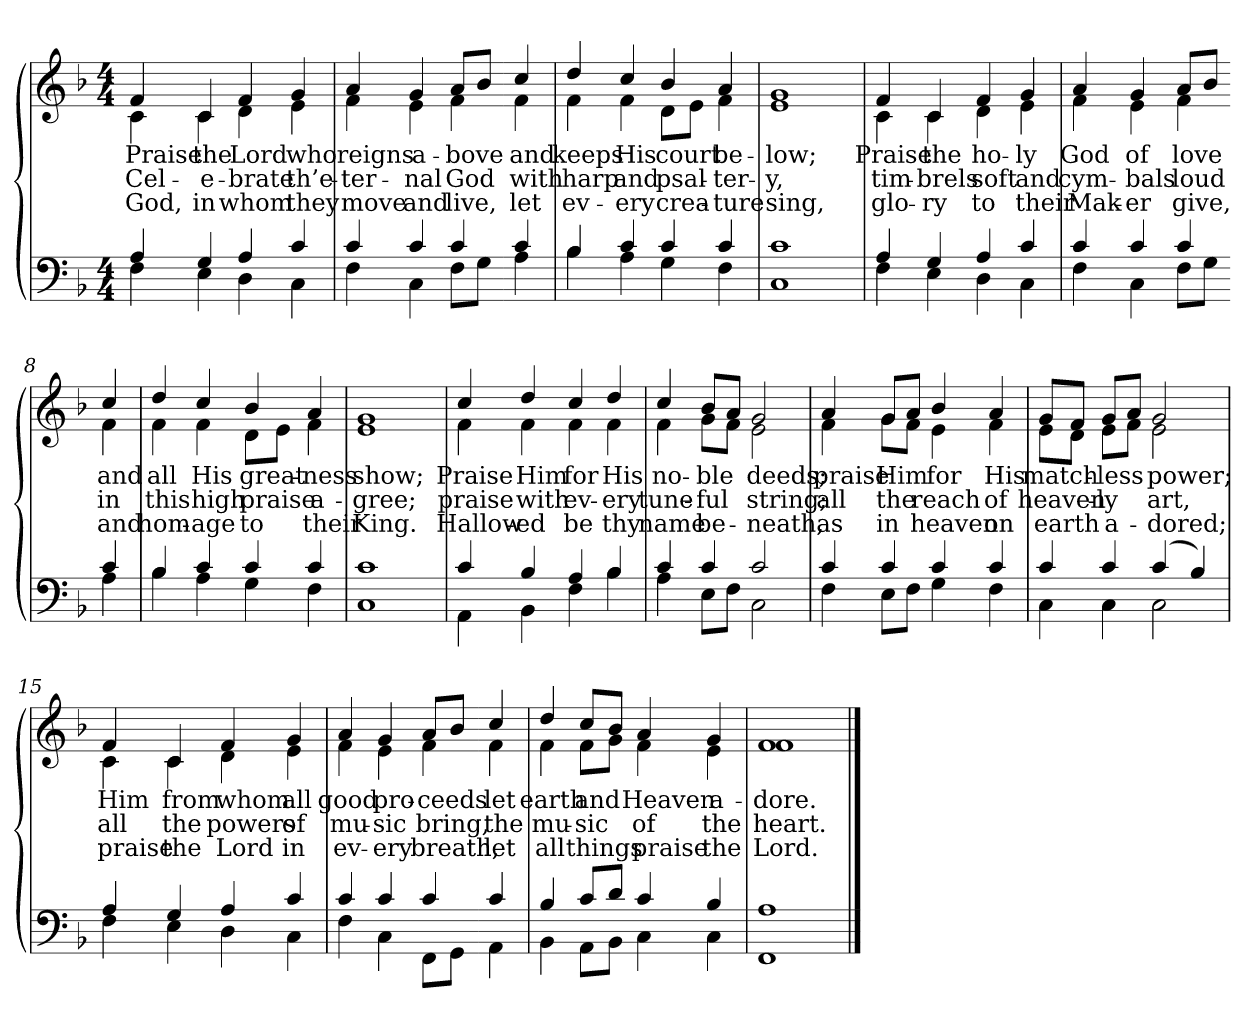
**kern	**kern	**text	**text	**text
*part2	*part1	*part1	*part1	*part1
*staff2	*staff1	*staff1	*staff1	*staff1
*clefF4	*clefG2	*	*	*
*k[b-]	*k[b-]	*	*	*
*M4/4	*M4/4	*	*	*
=1	=1	=1	=1	=1
*^	*	*	*	*
!	!	!LO:TX:b:i:t=Verse	!	!	!
!	!	!	!LO:LY:b	!LO:LY:b	!LO:LY:b
*	*	*^	*	*	*
4A/	4F\	4f/	4c\	Praise	Cel-	God,
!	!	!	!	!LO:LY:b	!LO:LY:b	!LO:LY:b
4G/	4E\	4c/	4c\	the	-e-	in
!	!	!	!	!LO:LY:b	!LO:LY:b	!LO:LY:b
4A/	4D\	4f/	4d\	Lord	-brate	whom
!	!	!	!	!LO:LY:b	!LO:LY:b	!LO:LY:b
4c/	4C\	4g/	4e\	who	th’e-	they
=2	=2	=2	=2	=2	=2	=2
!	!	!	!	!LO:LY:b	!LO:LY:b	!LO:LY:b
4c/	4F\	4a/	4f\	reigns	-ter-	move
!	!	!	!	!LO:LY:b	!LO:LY:b	!LO:LY:b
4c/	4C\	4g/	4e\	a-	-nal	and
!	!	!	!	!LO:LY:b	!LO:LY:b	!LO:LY:b
4c/	8F\L	8a/L	4f\	-bove	God	live,
.	8G\J	8b-/J	.	.	.	.
!!LO:LB:g=z	!!
=3-	=3-	=3-	=3-	=3-	=3-	=3-
!	!	!	!	!LO:LY:b	!LO:LY:b	!LO:LY:b
4c/	4A\	4cc/	4f\	and	with	let
=4	=4	=4	=4	=4	=4	=4
!	!	!	!	!LO:LY:b	!LO:LY:b	!LO:LY:b
4B-/	4B-\	4dd/	4f\	keeps	harp	ev-
!	!	!	!	!LO:LY:b	!LO:LY:b	!LO:LY:b
4c/	4A\	4cc/	4f\	His	and	-ery
!	!	!	!	!LO:LY:b	!LO:LY:b	!LO:LY:b
4c/	4G\	4b-/	8d\L	court	psal-	crea-
.	.	.	8e\J	.	.	.
!	!	!	!	!LO:LY:b	!LO:LY:b	!LO:LY:b
4c/	4F\	4a/	4f\	be-	-ter-	-ture
=5	=5	=5	=5	=5	=5	=5
!	!	!	!	!LO:LY:b	!LO:LY:b	!LO:LY:b
1c	1C	1g	1e	-low;	-y,	sing,
!!LO:LB:g=z	!!
=6	=6	=6	=6	=6	=6	=6
!	!	!	!	!LO:LY:b	!LO:LY:b	!LO:LY:b
4A/	4F\	4f/	4c\	Praise	tim-	glo-
!	!	!	!	!LO:LY:b	!LO:LY:b	!LO:LY:b
4G/	4E\	4c/	4c\	the	-brels	-ry
!	!	!	!	!LO:LY:b	!LO:LY:b	!LO:LY:b
4A/	4D\	4f/	4d\	ho-	soft	to
!	!	!	!	!LO:LY:b	!LO:LY:b	!LO:LY:b
4c/	4C\	4g/	4e\	-ly	and	their
=7	=7	=7	=7	=7	=7	=7
!	!	!	!	!LO:LY:b	!LO:LY:b	!LO:LY:b
4c/	4F\	4a/	4f\	God	cym-	Mak-
!	!	!	!	!LO:LY:b	!LO:LY:b	!LO:LY:b
4c/	4C\	4g/	4e\	of	-bals	-er
!	!	!	!	!LO:LY:b	!LO:LY:b	!LO:LY:b
4c/	8F\L	8a/L	4f\	love	loud	give,
.	8G\J	8b-/J	.	.	.	.
!!LO:LB:g=z	!!
=8-	=8-	=8-	=8-	=8-	=8-	=8-
!	!	!	!	!LO:LY:b	!LO:LY:b	!LO:LY:b
4c/	4A\	4cc/	4f\	and	in	and
=9	=9	=9	=9	=9	=9	=9
!	!	!	!	!LO:LY:b	!LO:LY:b	!LO:LY:b
4B-/	4B-\	4dd/	4f\	all	this	hom-
!	!	!	!	!LO:LY:b	!LO:LY:b	!LO:LY:b
4c/	4A\	4cc/	4f\	His	high	-age
!	!	!	!	!LO:LY:b	!LO:LY:b	!LO:LY:b
4c/	4G\	4b-/	8d\L	great-	praise	to
.	.	.	8e\J	.	.	.
!	!	!	!	!LO:LY:b	!LO:LY:b	!LO:LY:b
4c/	4F\	4a/	4f\	-ness	a-	their
=10	=10	=10	=10	=10	=10	=10
!	!	!	!	!LO:LY:b	!LO:LY:b	!LO:LY:b
1c	1C	1g	1e	show;	-gree;	King.
!!LO:LB:g=z	!!
=11	=11	=11	=11	=11	=11	=11
!	!	!	!	!LO:LY:b	!LO:LY:b	!LO:LY:b
4c/	4AA\	4cc/	4f\	Praise	praise	Hallow-
!	!	!	!	!LO:LY:b	!LO:LY:b	!LO:LY:b
4B-/	4BB-\	4dd/	4f\	Him	with	-ed
!	!	!	!	!LO:LY:b	!LO:LY:b	!LO:LY:b
4A/	4F\	4cc/	4f\	for	ev-	be
!	!	!	!	!LO:LY:b	!LO:LY:b	!LO:LY:b
4B-/	4B-\	4dd/	4f\	His	-ery	thy
=12	=12	=12	=12	=12	=12	=12
!	!	!	!	!LO:LY:b	!LO:LY:b	!LO:LY:b
4c/	4A\	4cc/	4f\	no-	tune-	name
!	!	!	!	!LO:LY:b	!LO:LY:b	!LO:LY:b
4c/	8E\L	8b-/L	8g\L	-ble	-ful	be-
.	8F\J	8a/J	8f\J	.	.	.
!	!	!	!	!LO:LY:b	!LO:LY:b	!LO:LY:b
2c/	2C\	2g/	2e\	deeds;	string;	-neath,
!!LO:LB:g=z	!!
=13	=13	=13	=13	=13	=13	=13
!	!	!	!	!LO:LY:b	!LO:LY:b	!LO:LY:b
4c/	4F\	4a/	4f\	praise	all	as
!	!	!	!	!LO:LY:b	!LO:LY:b	!LO:LY:b
4c/	8E\L	8g/L	8g\L	Him	the	in
.	8F\J	8a/J	8f\J	.	.	.
!	!	!	!	!LO:LY:b	!LO:LY:b	!LO:LY:b
4c/	4G\	4b-/	4e\	for	reach	heaven
!	!	!	!	!LO:LY:b	!LO:LY:b	!LO:LY:b
4c/	4F\	4a/	4f\	His	of	on
=14	=14	=14	=14	=14	=14	=14
!	!	!	!	!LO:LY:b	!LO:LY:b	!LO:LY:b
4c/	4C\	8g/L	8e\L	match-	heaven-	earth
.	.	8f/J	8d\J	.	.	.
!	!	!	!	!LO:LY:b	!LO:LY:b	!LO:LY:b
4c/	4C\	8g/L	8e\L	-less	-ly	a-
.	.	8a/J	8f\J	.	.	.
!	!	!	!	!LO:LY:b	!LO:LY:b	!LO:LY:b
(>4c/	2C\	2g/	2e\	power;	art,	-dored;
4B-/)	.	.	.	.	.	.
!!LO:LB:g=z	!!
=15	=15	=15	=15	=15	=15	=15
!	!	!	!	!LO:LY:b	!LO:LY:b	!LO:LY:b
4A/	4F\	4f/	4c\	Him	all	praise
!	!	!	!	!LO:LY:b	!LO:LY:b	!LO:LY:b
4G/	4E\	4c/	4c\	from	the	the
!	!	!	!	!LO:LY:b	!LO:LY:b	!LO:LY:b
4A/	4D\	4f/	4d\	whom	powers	Lord
!	!	!	!	!LO:LY:b	!LO:LY:b	!LO:LY:b
4c/	4C\	4g/	4e\	all	of	in
=16	=16	=16	=16	=16	=16	=16
!	!	!	!	!LO:LY:b	!LO:LY:b	!LO:LY:b
4c/	4F\	4a/	4f\	good	mu-	ev-
!	!	!	!	!LO:LY:b	!LO:LY:b	!LO:LY:b
4c/	4C\	4g/	4e\	pro-	-sic	-ery
!	!	!	!	!LO:LY:b	!LO:LY:b	!LO:LY:b
4c/	8FF\L	8a/L	4f\	-ceeds	bring,	breath,
.	8GG\J	8b-/J	.	.	.	.
!!LO:LB:g=z	!!
=17-	=17-	=17-	=17-	=17-	=17-	=17-
!	!	!	!	!LO:LY:b	!LO:LY:b	!LO:LY:b
4c/	4AA\	4cc/	4f\	let	the	let
=18	=18	=18	=18	=18	=18	=18
!	!	!	!	!LO:LY:b	!LO:LY:b	!LO:LY:b
4B-/	4BB-\	4dd/	4f\	earth	mu-	all
!	!	!	!	!LO:LY:b	!LO:LY:b	!LO:LY:b
8c/L	8AA\L	8cc/L	8f\L	and	-sic	things
8d/J	8BB-\J	8b-/J	8g\J	.	.	.
!	!	!	!	!LO:LY:b	!LO:LY:b	!LO:LY:b
4c/	4C\	4a/	4f\	Heaven	of	praise
!	!	!	!	!LO:LY:b	!LO:LY:b	!LO:LY:b
4B-/	4C\	4g/	4e\	a-	the	the
=19	=19	=19	=19	=19	=19	=19
!	!	!	!	!LO:LY:b	!LO:LY:b	!LO:LY:b
1A	1FF	1f	1f	-dore.	heart.	Lord.
*v	*v	*	*	*	*	*
*	*v	*v	*	*	*
==	==	==	==	==
*-	*-	*-	*-	*-
